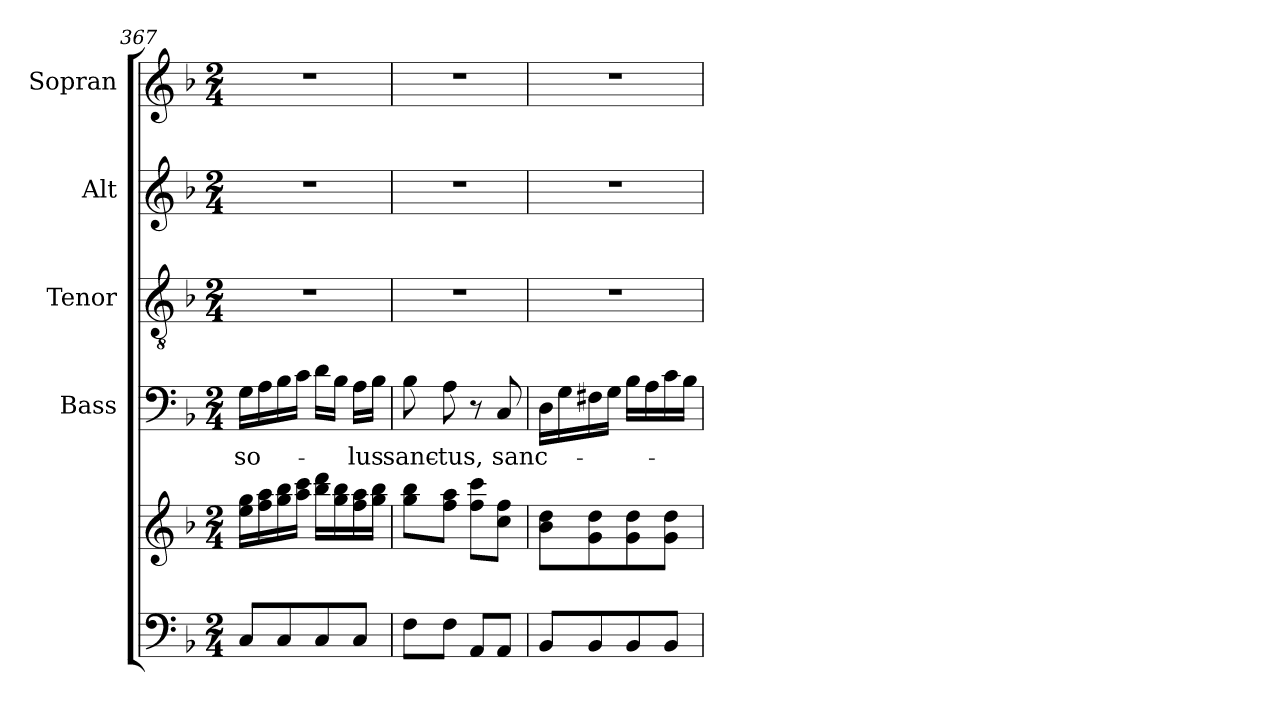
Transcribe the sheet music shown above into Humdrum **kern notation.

**kern	**kern	**kern	**text	**kern	**kern	**kern
*part5	*part5	*part4	*part4	*part3	*part2	*part1
*staff6	*staff5	*staff4	*staff4	*staff3	*staff2	*staff1
*	*	*I"Bass	*	*I"Tenor	*I"Alt	*I"Sopran
*	*	*I'B.	*	*I'T.	*I'A.	*I'S.
*clefF4	*clefG2	*clefF4	*	*clefGv2	*clefG2	*clefG2
*k[b-]	*k[b-]	*k[b-]	*	*k[b-]	*k[b-]	*k[b-]
*F:	*F:	*F:	*	*F:	*F:	*F:
*M2/4	*M2/4	*M2/4	*	*M2/4	*M2/4	*M2/4
=367	=367	=367	=367	=367	=367	=367
!	!	!	!LO:LY:b	!	!	!
8C/L	16ee\ 16gg\LL	16G\LL	so-	2r	2r	2r
.	16ff\ 16aa\	16A\	.	.	.	.
8C/	16gg\ 16bb-\	16B-\	.	.	.	.
.	16aa\ 16ccc\JJ	16c\JJ	.	.	.	.
8C/	16bb-\ 16ddd\LL	16d\LL	.	.	.	.
.	16gg\ 16bb-\	16B-\JJ	.	.	.	.
!	!	!	!LO:LY:b	!	!	!
8C/J	16ff\ 16aa\	16A\LL	-lus	.	.	.
.	16gg\ 16bb-\JJ	16B-\JJ	.	.	.	.
=368	=368	=368	=368	=368	=368	=368
!	!	!	!LO:LY:b	!	!	!
8F\L	8gg\ 8bb-\L	8B-\	sanc-	2r	2r	2r
!	!	!	!LO:LY:b	!	!	!
8F\J	8ff\ 8aa\J	8A\	-tus,	.	.	.
8AA/L	8ff\ 8ccc\L	8r	.	.	.	.
!	!	!	!LO:LY:b	!	!	!
8AA/J	8cc\ 8ff\J	8C/	sanc-	.	.	.
=369	=369	=369	=369	=369	=369	=369
8BB-/L	8b-\ 8dd\L	16D\LL	.	2r	2r	2r
.	.	16G\	.	.	.	.
8BB-/	8g\ 8dd\	16F#X\	.	.	.	.
.	.	16G\JJ	.	.	.	.
8BB-/	8g\ 8dd\	16B-\LL	.	.	.	.
.	.	16A\	.	.	.	.
8BB-/J	8g\ 8dd\J	16c\	.	.	.	.
.	.	16B-\JJ	.	.	.	.
=	=	=	=	=	=	=
*-	*-	*-	*-	*-	*-	*-
